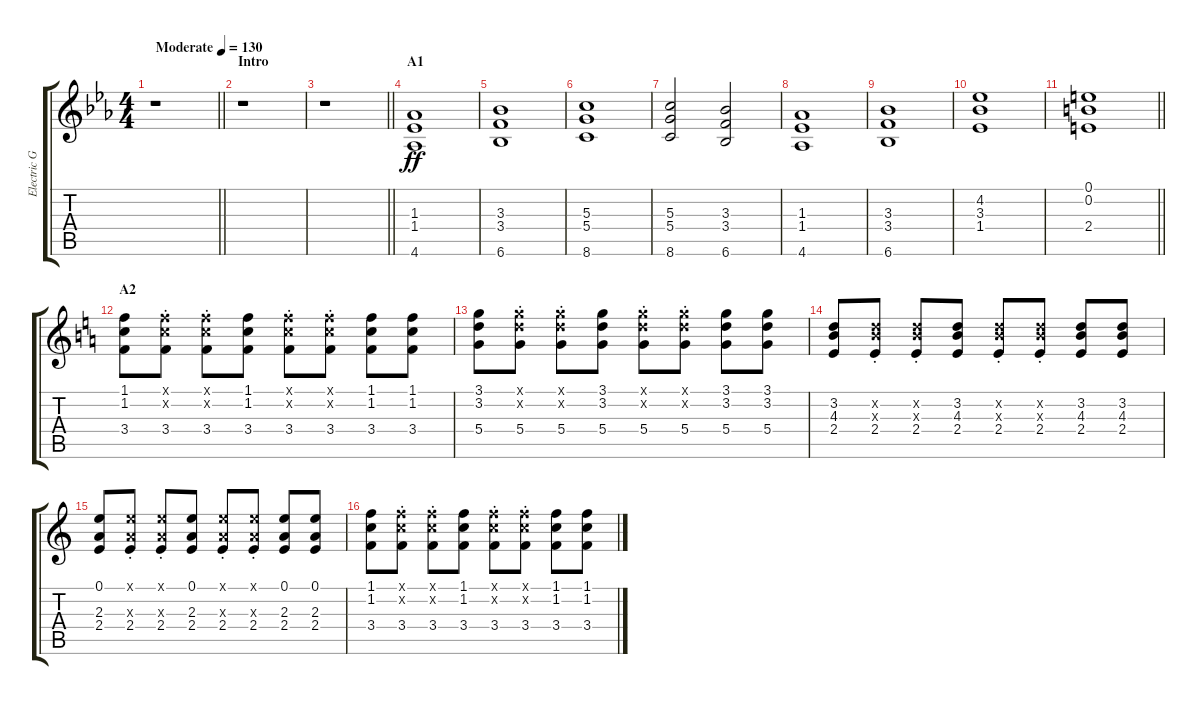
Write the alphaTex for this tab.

\track ("Electric Guitar (Distortion)" "Electric G") {instrument distortionguitar}
\staff {score tabs}
\tuning (E4 B3 G3 D3 A2 E2) {hide}
\ts (4 4)
\tempo (130 "Moderate")
\clef g2
\barLineRight lightlight
\ks eb
r.1{dy ff instrument distortionguitar} |
\section ("" "Intro")
r.1 |
\barLineRight lightlight
r.1 |
\section ("" "A1")
(1.3 1.4 4.6).1 |
(3.3 3.4 6.6).1 |
(5.3 5.4 8.6).1 |
(5.3 5.4 8.6).2 (3.3 3.4 6.6).2 |
(1.3 1.4 4.6).1 |
(3.3 3.4 6.6).1 |
(4.2 3.3 1.4).1 |
\barLineRight lightlight
(0.1 0.2 2.4).1 |
\section ("" "A2")
\ks c
(1.1 1.2 3.4).8 (1.1{x} 1.2{x} 3.4{st}).8 (1.1{x} 1.2{x} 3.4{st}).8 (1.1 1.2 3.4).8 (1.1{x} 1.2{x} 3.4{st}).8 (1.1{x} 1.2{x} 3.4{st}).8 (1.1 1.2 3.4).8 (1.1 1.2 3.4).8 |
(3.1 3.2 5.4).8 (3.1{x} 3.2{x} 5.4{st}).8 (3.1{x} 3.2{x} 5.4{st}).8 (3.1 3.2 5.4).8 (3.1{x} 3.2{x} 5.4{st}).8 (3.1{x} 3.2{x} 5.4{st}).8 (3.1 3.2 5.4).8 (3.1 3.2 5.4).8 |
(3.2 4.3 2.4).8 (3.2{x} 4.3{x} 2.4{st}).8 (3.2{x} 4.3{x} 2.4{st}).8 (3.2 4.3 2.4).8 (3.2{x} 4.3{x} 2.4{st}).8 (3.2{x} 4.3{x} 2.4{st}).8 (3.2 4.3 2.4).8 (3.2 4.3 2.4).8 |
(0.1 2.3 2.4).8 (0.1{x} 2.3{x} 2.4{st}).8 (0.1{x} 2.3{x} 2.4{st}).8 (0.1 2.3 2.4).8 (0.1{x} 2.3{x} 2.4{st}).8 (0.1{x} 2.3{x} 2.4{st}).8 (0.1 2.3 2.4).8 (0.1 2.3 2.4).8 |
(1.1 1.2 3.4).8 (1.1{x} 1.2{x} 3.4{st}).8 (1.1{x} 1.2{x} 3.4{st}).8 (1.1 1.2 3.4).8 (1.1{x} 1.2{x} 3.4{st}).8 (1.1{x} 1.2{x} 3.4{st}).8 (1.1 1.2 3.4).8 (1.1 1.2 3.4).8
